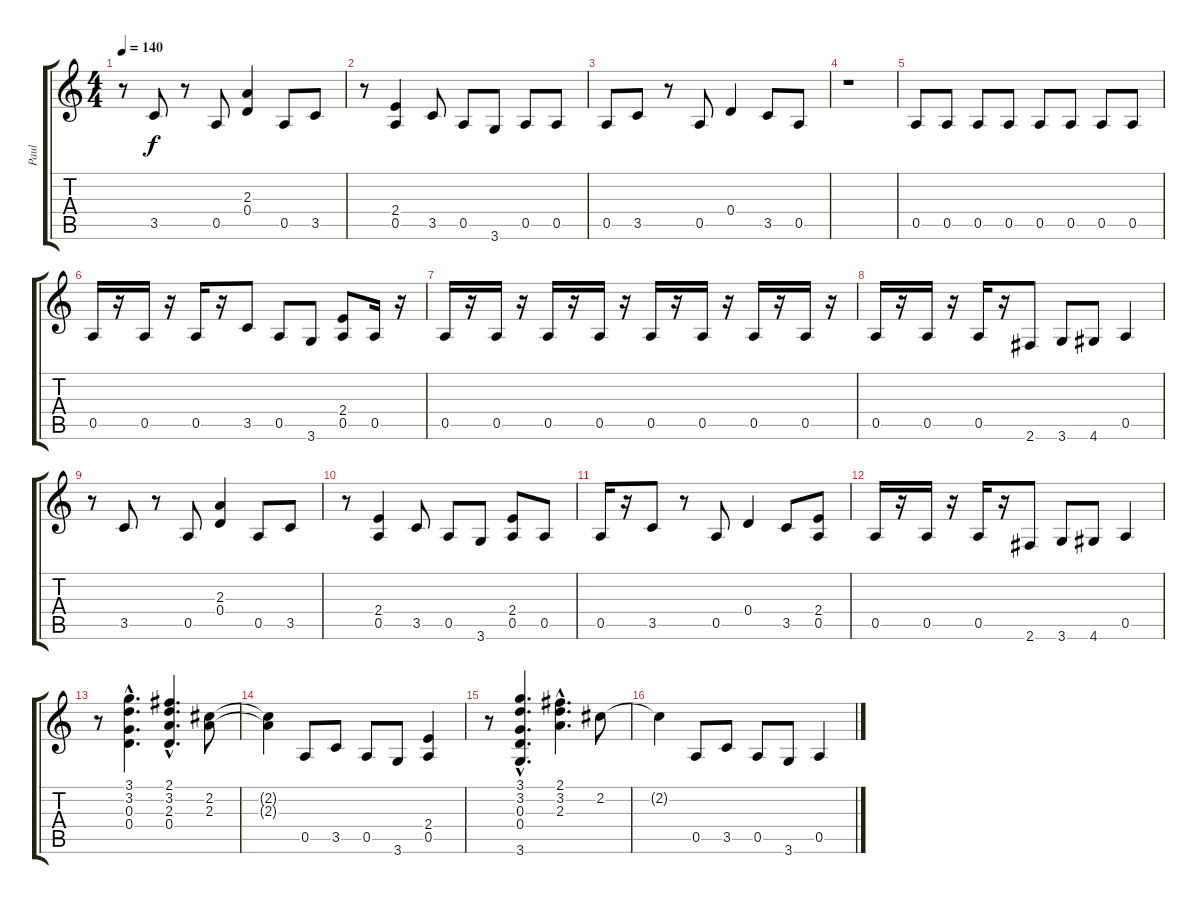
\track ("Paul" "Paul") {instrument distortionguitar}
\staff {score tabs}
\tuning (E4 B3 G3 D3 A2 E2) {hide}
\ts (4 4)
\tempo 140
\clef g2
\ks c
r.8{dy f} 3.5.8 r.8 0.5.8 (2.3 0.4).4 0.5.8 3.5.8 |
r.8 (2.4 0.5).4 3.5.8 0.5.8 3.6.8 0.5.8 0.5.8 |
0.5.8 3.5.8 r.8 0.5.8 0.4.4 3.5.8 0.5.8 |
r.1 |
0.5.8 0.5.8 0.5.8 0.5.8 0.5.8 0.5.8 0.5.8 0.5.8 |
0.5.16 r.16 0.5.16 r.16 0.5.16 r.16 3.5.8 0.5.8 3.6.8 (2.4 0.5).8 0.5.16 r.16 |
0.5.16 r.16 0.5.16 r.16 0.5.16 r.16 0.5.16 r.16 0.5.16 r.16 0.5.16 r.16 0.5.16 r.16 0.5.16 r.16 |
0.5.16 r.16 0.5.16 r.16 0.5.16 r.16 2.6.8 3.6.8 4.6.8 0.5.4 |
r.8 3.5.8 r.8 0.5.8 (2.3 0.4).4 0.5.8 3.5.8 |
r.8 (2.4 0.5).4 3.5.8 0.5.8 3.6.8 (2.4 0.5).8 0.5.8 |
0.5.16 r.16 3.5.8 r.8 0.5.8 0.4.4 3.5.8 (2.4 0.5).8 |
0.5.16 r.16 0.5.16 r.16 0.5.16 r.16 2.6.8 3.6.8 4.6.8 0.5.4 |
r.8 (3.1{hac} 3.2{hac} 0.3{hac} 0.4{hac}).4{d} (2.1{hac} 3.2{hac} 2.3{hac} 0.4{hac}).4{d} (2.2 2.3).8 |
(2.2{t} 2.3{t}).4 0.5.8 3.5.8 0.5.8 3.6.8 (2.4 0.5).4 |
r.8 (3.1{hac} 3.2{hac} 0.3{hac} 0.4{hac} 3.6{hac}).4{d} (2.1{hac} 3.2{hac} 2.3{hac}).4{d} 2.2.8 |
2.2{t}.4 0.5.8 3.5.8 0.5.8 3.6.8 0.5.4
